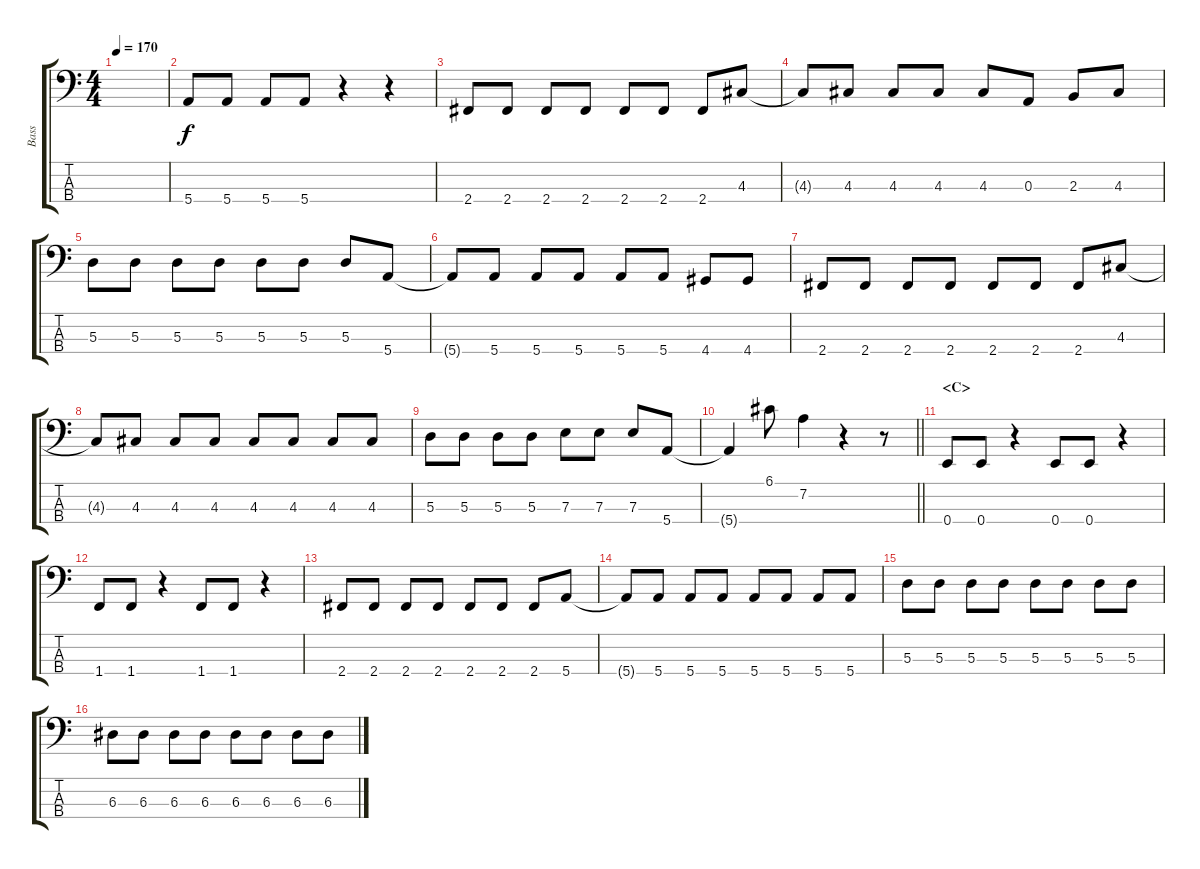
\track ("Bass" "Bass") {instrument electricbassfinger}
\staff {score tabs}
\tuning (G2 D2 A1 E1) {hide}
\ts (4 4)
\tempo 170
\clef f4
\ks c
|
5.4.8 5.4.8 5.4.8 5.4.8 r.4 r.4 |
2.4.8 2.4.8 2.4.8 2.4.8 2.4.8 2.4.8 2.4.8 4.3.8 |
4.3{t}.8 4.3.8 4.3.8 4.3.8 4.3.8 0.3.8 2.3.8 4.3.8 |
5.3.8 5.3.8 5.3.8 5.3.8 5.3.8 5.3.8 5.3.8 5.4.8 |
5.4{t}.8 5.4.8 5.4.8 5.4.8 5.4.8 5.4.8 4.4.8 4.4.8 |
2.4.8 2.4.8 2.4.8 2.4.8 2.4.8 2.4.8 2.4.8 4.3.8 |
4.3{t}.8 4.3.8 4.3.8 4.3.8 4.3.8 4.3.8 4.3.8 4.3.8 |
5.3.8 5.3.8 5.3.8 5.3.8 7.3.8 7.3.8 7.3.8 5.4.8 |
\barLineRight lightlight
5.4{t}.4 6.1.8 7.2.4 r.4 r.8 |
\section ("" "<C>")
0.4.8 0.4.8 r.4 0.4.8 0.4.8 r.4 |
1.4.8 1.4.8 r.4 1.4.8 1.4.8 r.4 |
2.4.8 2.4.8 2.4.8 2.4.8 2.4.8 2.4.8 2.4.8 5.4.8 |
5.4{t}.8 5.4.8 5.4.8 5.4.8 5.4.8 5.4.8 5.4.8 5.4.8 |
5.3.8 5.3.8 5.3.8 5.3.8 5.3.8 5.3.8 5.3.8 5.3.8 |
6.3.8 6.3.8 6.3.8 6.3.8 6.3.8 6.3.8 6.3.8 6.3.8
